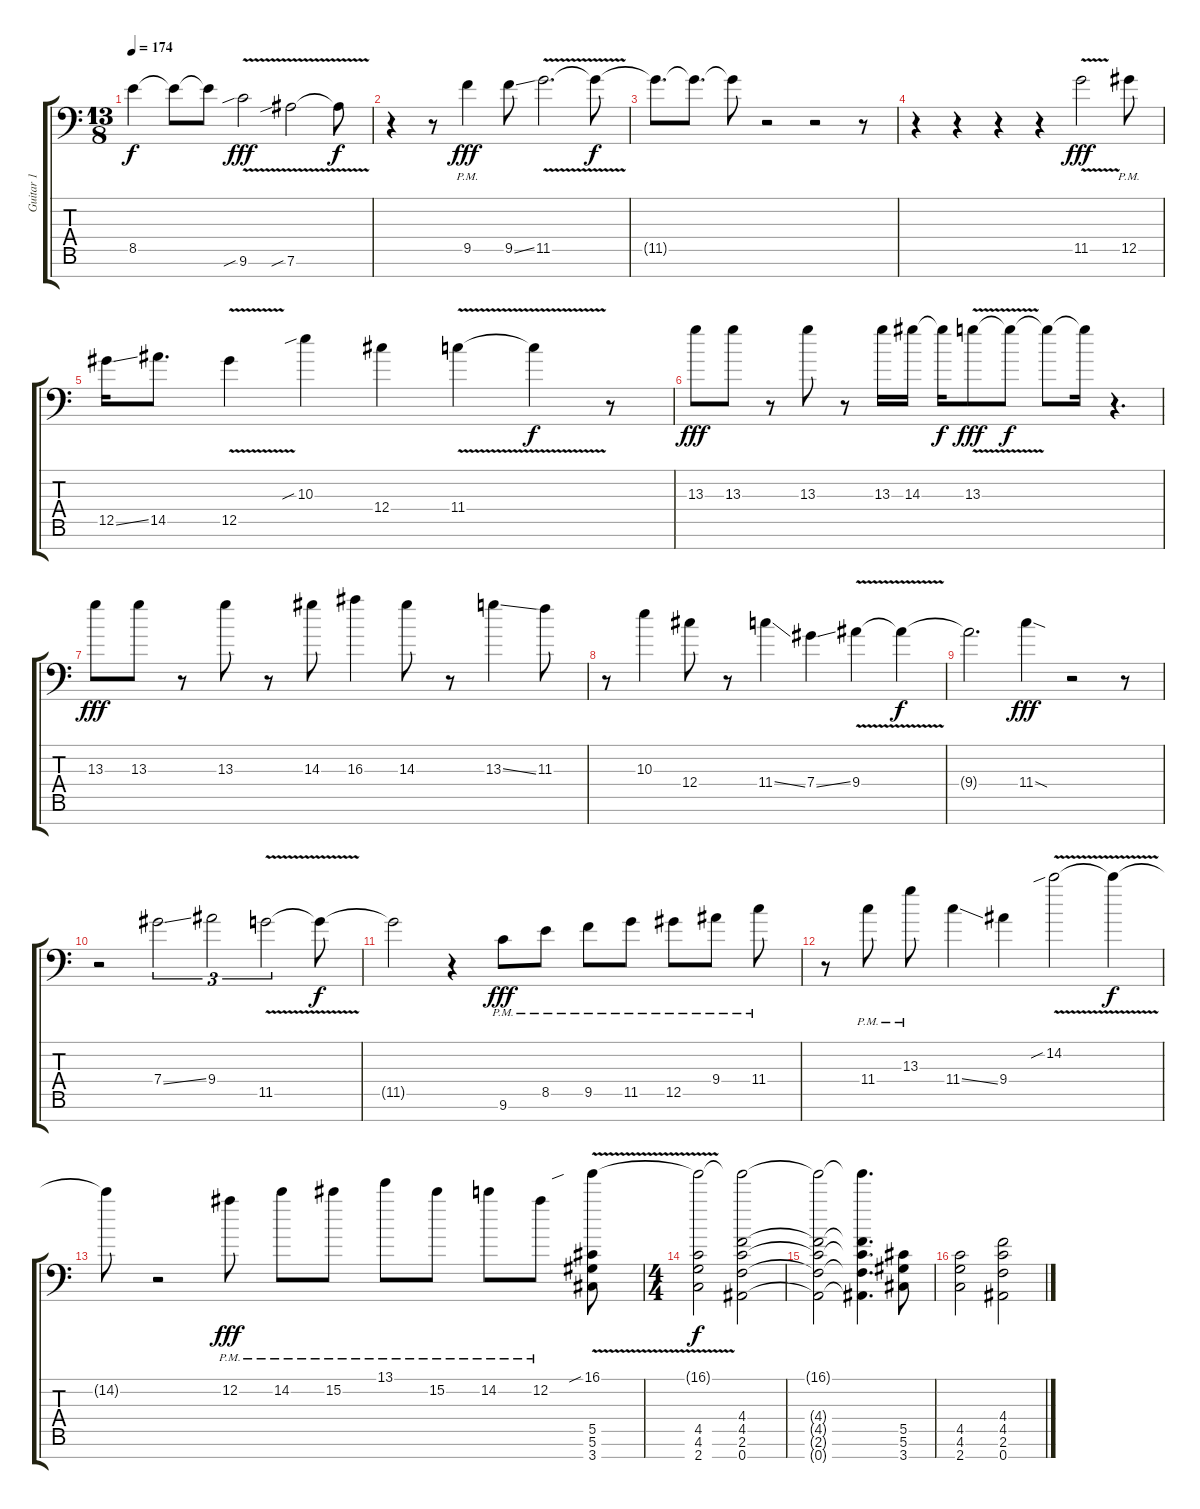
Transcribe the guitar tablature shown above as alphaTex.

\track ("Guitar 1" "Guitar 1") {instrument distortionguitar}
\staff {score tabs}
\tuning (Eb4 Bb3 Gb3 Db3 Ab2 Eb2 Bb1) {hide}
\ts (13 8)
\tempo 174
\clef f4
\ks c
8.5{t}.4{dy f} 8.5{t}.8 8.5{t}.8 9.6{v sib}.2{dy fff} 7.6{v sib}.2 7.6{t}.8{dy f} |
r.4 r.8 9.5{pm}.4{dy fff} 9.5{ss}.8 11.5{v}.2{d} 11.5{t}.8{dy f} |
11.5{t}.8{d} 11.5{t}.8{d} 11.5{t}.8 r.2 r.2 r.8 |
r.4 r.4 r.4 r.4 11.5{v}.2{dy fff} 12.5{pm}.8 |
12.5{ss}.16 14.5.8{d} 12.5{v}.4 10.3{sib}.4 12.4.4 11.4{v}.4 11.4{t}.4{dy f} r.8 |
13.3.8{dy fff} 13.3.8 r.8 13.3.8 r.8 13.3.16 14.3.16 14.3{t}.16{dy f} 13.3{v}.8{dy fff} 13.3{t}.8{dy f} 13.3{t}.8 13.3{t}.16 r.4{d} |
13.3.8{dy fff} 13.3.8 r.8 13.3.8 r.8 14.3.8 16.3.4 14.3.8 r.8 13.3{ss}.4 11.3.8 |
r.8 10.3.4 12.4.8 r.8 11.4{ss}.4 7.4{ss}.4 9.4{v}.4 9.4{t}.4{dy f} |
9.4{t}.2{d} 11.4{sod}.4{dy fff} r.2 r.8 |
r.2 7.4{ss}.2{tu (3 2)} 9.4.2{tu (3 2)} 11.5{v}.2{tu (3 2)} 11.5{t}.8{dy f} |
11.5{t}.2 r.4 9.6{pm}.8{dy fff} 8.5{pm}.8 9.5{pm}.8 11.5{pm}.8 12.5{pm}.8 9.4{pm}.8 11.4{pm}.8 |
r.8 11.4{pm}.8 13.3{pm}.8 11.4{ss}.4 9.4.4 14.2{v sib}.2 14.2{t}.4{dy f} |
14.2{t}.8 r.2 12.2{pm}.8{dy fff} 14.2{pm}.8 15.2{pm}.8 13.1{pm}.8 15.2{pm}.8 14.2{pm}.8 12.2{pm}.8 (16.1{v sib} 5.5 5.6 3.7).8 |
\ts (4 4)
(16.1{t} 4.5 4.6 2.7).2{dy f instrument distortionguitar} (16.1{t} 4.4 4.5 2.6 0.7).2 |
(16.1{t} 4.4{t} 4.5{t} 2.6{t} 0.7{t}).2 (16.1{t} 4.4{t} 4.5{t} 2.6{t} 0.7{t}).4{d} (5.5 5.6 3.7).8 |
(4.5 4.6 2.7).2 (4.4 4.5 2.6 0.7).2
